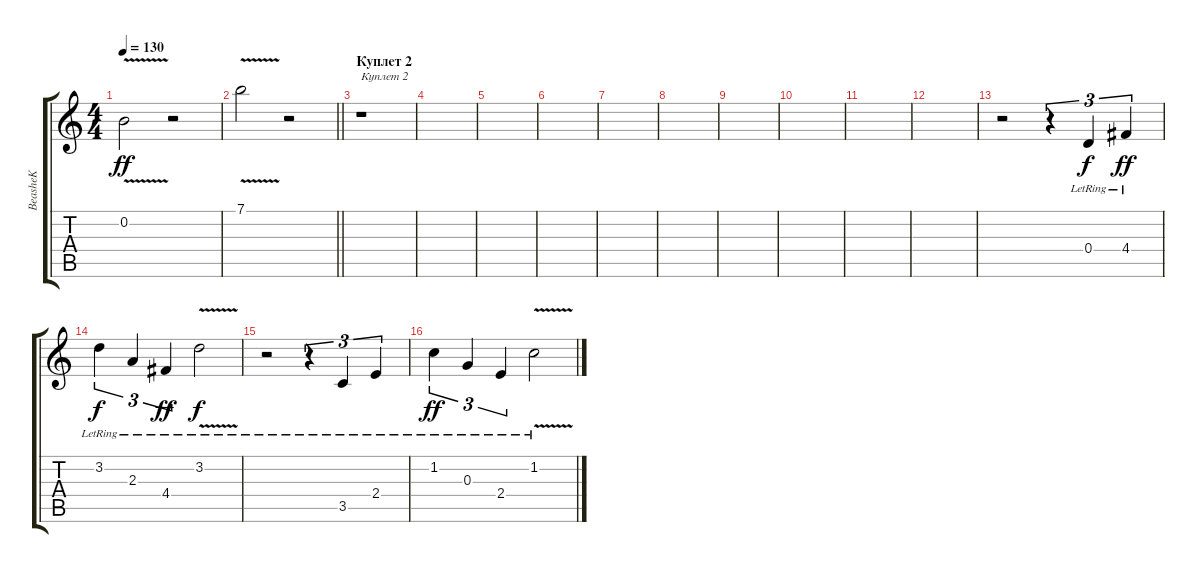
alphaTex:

\track ("BeasheK" "BeasheK") {instrument acousticguitarsteel}
\staff {score tabs}
\tuning (E4 B3 G3 D3 A2 E2) {hide}
\ts (4 4)
\tempo 130
\clef g2
\ks c
0.2{v}.2{dy ff} r.2 |
\barLineRight lightlight
7.1{v}.2 r.2 |
\section ("" "Куплет 2")
r.1{txt "Куплет 2"} |
|
|
|
|
|
|
|
|
|
r.2 r.4{tu (3 2)} 0.4{lr}.4{tu (3 2) dy f} 4.4{lr}.4{tu (3 2) dy ff} |
3.2{lr}.4{tu (3 2) dy f} 2.3{lr}.4{tu (3 2)} 4.4{lr}.4{tu (3 2) dy ff} 3.2{v lr}.2{dy f} |
r.2 r.4{tu (3 2)} 3.5{lr}.4{tu (3 2)} 2.4{lr}.4{tu (3 2)} |
1.2{lr}.4{tu (3 2) dy ff} 0.3{lr}.4{tu (3 2)} 2.4{lr}.4{tu (3 2)} 1.2{v lr}.2
